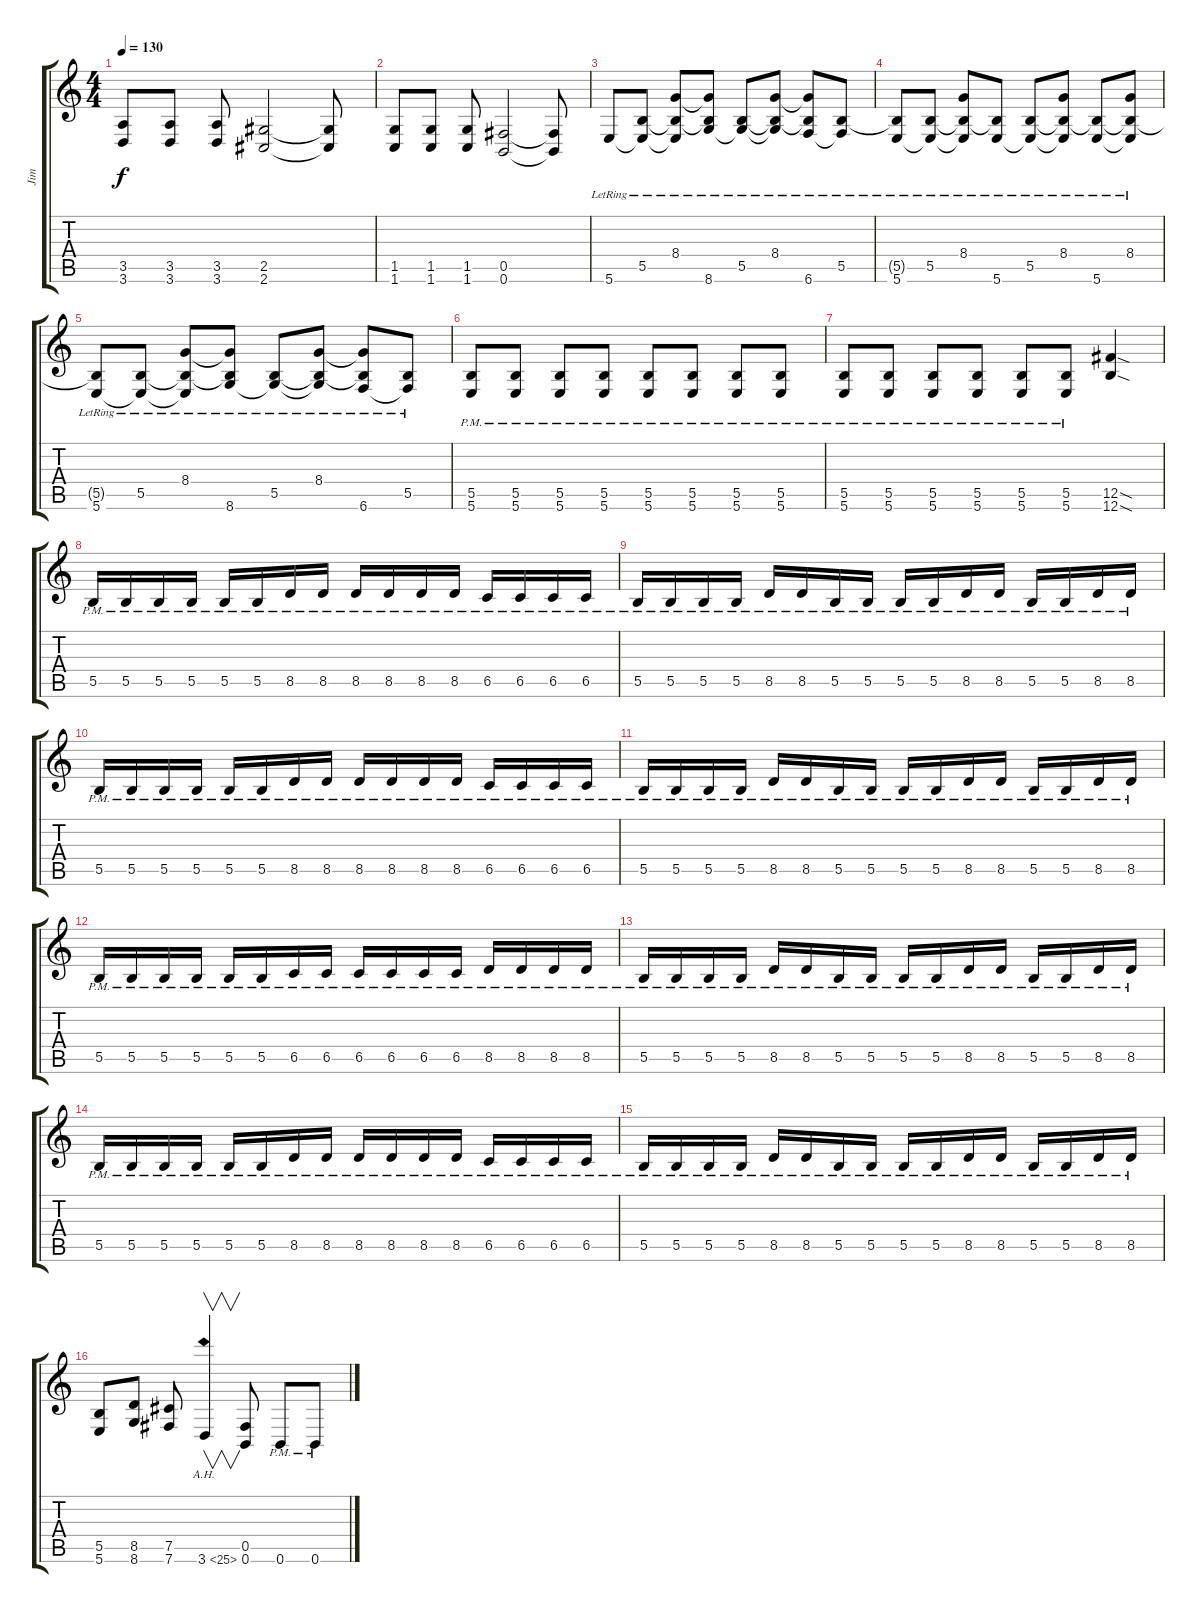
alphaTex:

\track ("Jim" "Jim") {instrument distortionguitar}
\staff {score tabs}
\tuning (Db4 Ab3 E3 B2 Gb2 B1) {hide}
\ts (4 4)
\tempo 130
\clef g2
\ks c
(3.5 3.6).8{dy f} (3.5 3.6).8 (3.5 3.6).8 (2.5 2.6).2 (2.5{t} 2.6{t}).8 |
(1.5 1.6).8 (1.5 1.6).8 (1.5 1.6).8 (0.5 0.6).2 (0.5{t} 0.6{t}).8 |
5.6{lr}.8 (5.5{lr} 5.6{t}).8 (8.4{lr} 5.5{t} 5.6{t}).8 (8.4{t} 5.5{t} 8.6{lr}).8 (5.5{lr} 8.6{t}).8 (8.4{lr} 5.5{t} 8.6{t}).8 (8.4{t} 5.5{t} 6.6{lr}).8 (5.5{lr} 6.6{t}).8 |
(5.5{t} 5.6{lr}).8 (5.5{lr} 5.6{t}).8 (8.4{lr} 5.5{t} 5.6{t}).8 (5.5{t} 5.6{lr}).8 (5.5{lr} 5.6{t}).8 (8.4{lr} 5.5{t} 5.6{t}).8 (5.5{t} 5.6{lr}).8 (8.4{lr} 5.5{t} 5.6{t}).8 |
(5.5{t} 5.6{lr}).8 (5.5{lr} 5.6{t}).8 (8.4{lr} 5.5{t} 5.6{t}).8 (8.4{t} 5.5{t} 8.6{lr}).8 (5.5{lr} 8.6{t}).8 (8.4{lr} 5.5{t} 8.6{t}).8 (8.4{t} 5.5{t} 6.6{lr}).8 (5.5{lr} 6.6{t}).8 |
(5.5{pm} 5.6{pm}).8 (5.5{pm} 5.6{pm}).8 (5.5{pm} 5.6{pm}).8 (5.5{pm} 5.6{pm}).8 (5.5{pm} 5.6{pm}).8 (5.5{pm} 5.6{pm}).8 (5.5{pm} 5.6{pm}).8 (5.5{pm} 5.6{pm}).8 |
(5.5{pm} 5.6{pm}).8 (5.5{pm} 5.6{pm}).8 (5.5{pm} 5.6{pm}).8 (5.5{pm} 5.6{pm}).8 (5.5{pm} 5.6{pm}).8 (5.5{pm} 5.6{pm}).8 (12.5{sod} 12.6{sod}).4 |
5.5{pm}.16 5.5{pm}.16 5.5{pm}.16 5.5{pm}.16 5.5{pm}.16 5.5{pm}.16 8.5{pm}.16 8.5{pm}.16 8.5{pm}.16 8.5{pm}.16 8.5{pm}.16 8.5{pm}.16 6.5{pm}.16 6.5{pm}.16 6.5{pm}.16 6.5{pm}.16 |
5.5{pm}.16 5.5{pm}.16 5.5{pm}.16 5.5{pm}.16 8.5{pm}.16 8.5{pm}.16 5.5{pm}.16 5.5{pm}.16 5.5{pm}.16 5.5{pm}.16 8.5{pm}.16 8.5{pm}.16 5.5{pm}.16 5.5{pm}.16 8.5{pm}.16 8.5{pm}.16 |
5.5{pm}.16 5.5{pm}.16 5.5{pm}.16 5.5{pm}.16 5.5{pm}.16 5.5{pm}.16 8.5{pm}.16 8.5{pm}.16 8.5{pm}.16 8.5{pm}.16 8.5{pm}.16 8.5{pm}.16 6.5{pm}.16 6.5{pm}.16 6.5{pm}.16 6.5{pm}.16 |
5.5{pm}.16 5.5{pm}.16 5.5{pm}.16 5.5{pm}.16 8.5{pm}.16 8.5{pm}.16 5.5{pm}.16 5.5{pm}.16 5.5{pm}.16 5.5{pm}.16 8.5{pm}.16 8.5{pm}.16 5.5{pm}.16 5.5{pm}.16 8.5{pm}.16 8.5{pm}.16 |
5.5{pm}.16 5.5{pm}.16 5.5{pm}.16 5.5{pm}.16 5.5{pm}.16 5.5{pm}.16 6.5{pm}.16 6.5{pm}.16 6.5{pm}.16 6.5{pm}.16 6.5{pm}.16 6.5{pm}.16 8.5{pm}.16 8.5{pm}.16 8.5{pm}.16 8.5{pm}.16 |
5.5{pm}.16 5.5{pm}.16 5.5{pm}.16 5.5{pm}.16 8.5{pm}.16 8.5{pm}.16 5.5{pm}.16 5.5{pm}.16 5.5{pm}.16 5.5{pm}.16 8.5{pm}.16 8.5{pm}.16 5.5{pm}.16 5.5{pm}.16 8.5{pm}.16 8.5{pm}.16 |
5.5{pm}.16 5.5{pm}.16 5.5{pm}.16 5.5{pm}.16 5.5{pm}.16 5.5{pm}.16 8.5{pm}.16 8.5{pm}.16 8.5{pm}.16 8.5{pm}.16 8.5{pm}.16 8.5{pm}.16 6.5{pm}.16 6.5{pm}.16 6.5{pm}.16 6.5{pm}.16 |
5.5{pm}.16 5.5{pm}.16 5.5{pm}.16 5.5{pm}.16 8.5{pm}.16 8.5{pm}.16 5.5{pm}.16 5.5{pm}.16 5.5{pm}.16 5.5{pm}.16 8.5{pm}.16 8.5{pm}.16 5.5{pm}.16 5.5{pm}.16 8.5{pm}.16 8.5{pm}.16 |
(5.5 5.6).8 (8.5 8.6).8 (7.5 7.6).8 3.6{ah 22}.4{v} (0.5 0.6).8 0.6{pm}.8 0.6{pm}.8
